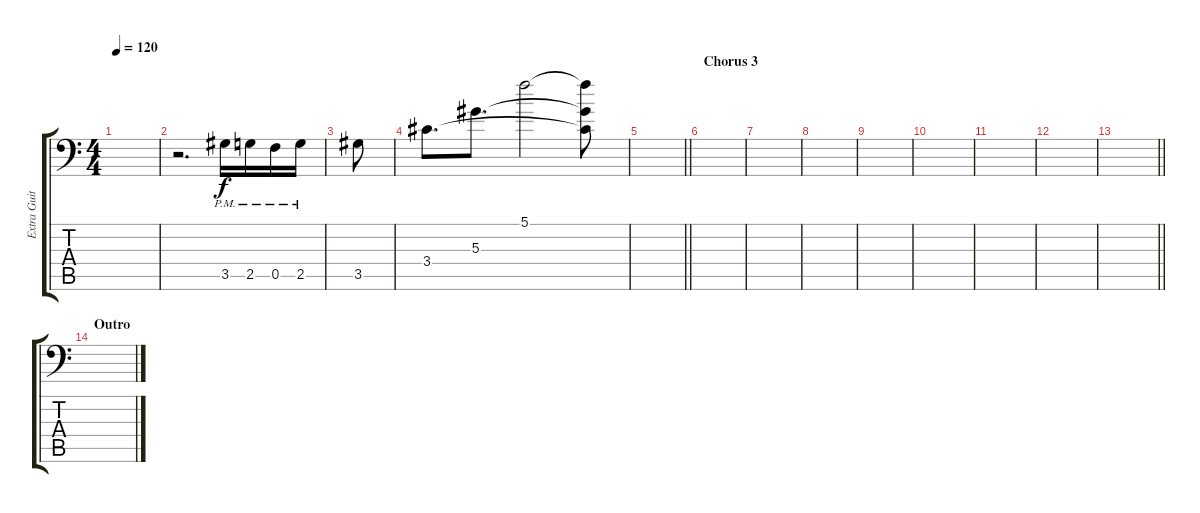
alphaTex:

\track ("Extra Guitar 2" "Extra Guit") {instrument distortionguitar}
\staff {score tabs}
\tuning (C4 G3 Eb3 Bb2 F2 Bb1) {hide}
\ts (4 4)
\tempo 120
\clef f4
\ks c
|
r.2{d} 3.5{pm}.16 2.5{pm}.16 0.5{pm}.16 2.5{pm}.16 |
3.5.8 |
3.4.8{d beam merge} 5.3.8{d beam merge} 5.1.2 (5.1{t} 5.3{t} 3.4{t}).8 |
\barLineRight lightlight
|
\section ("" "Chorus 3")
|
|
|
|
|
|
|
\barLineRight lightlight
|
\section ("" "Outro")
